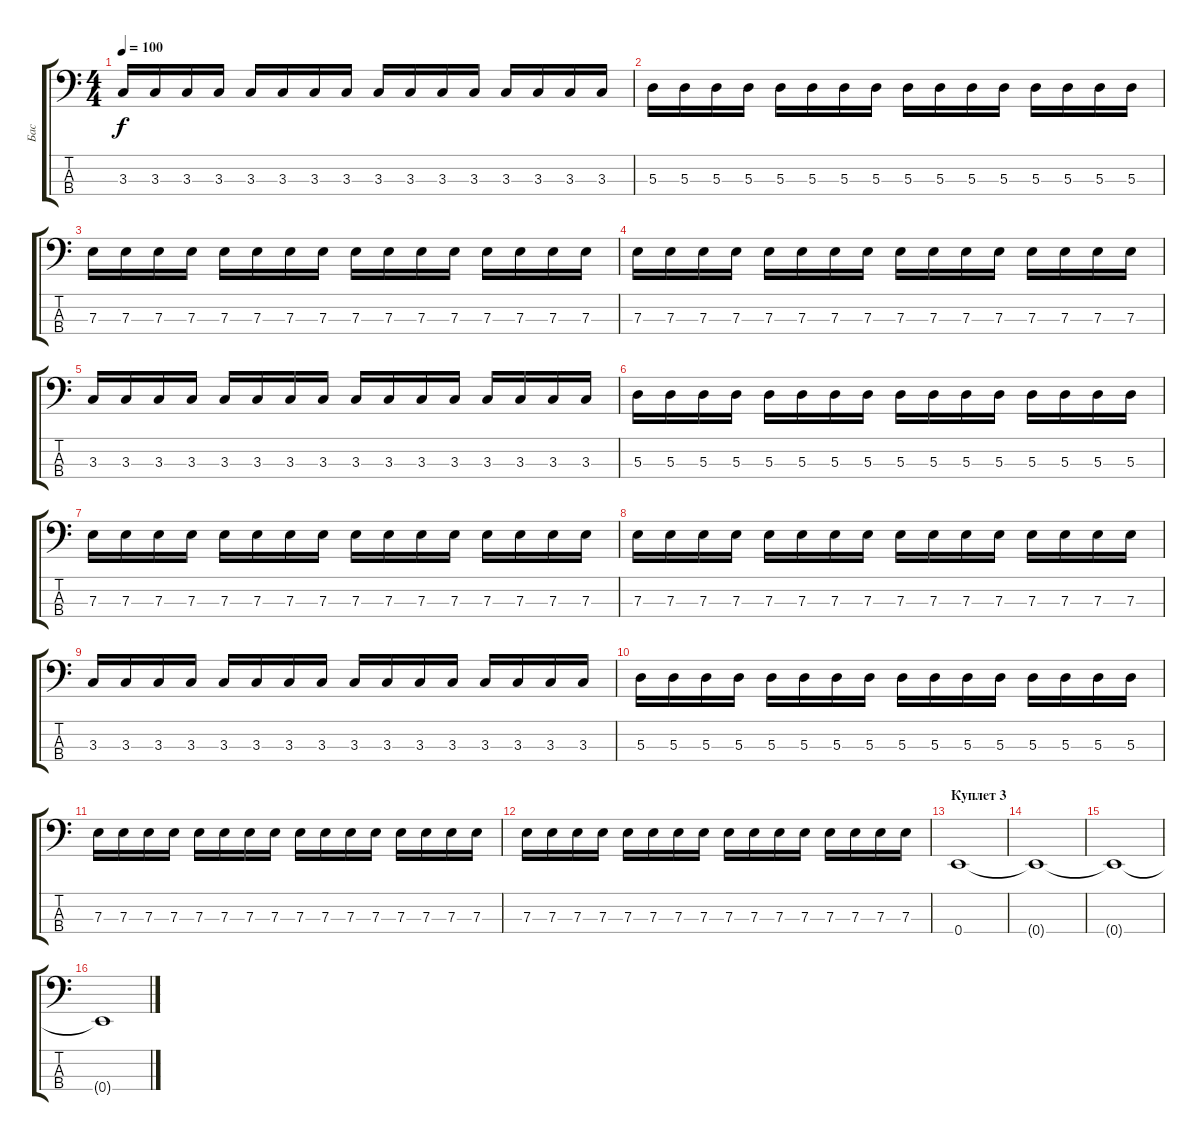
\track ("Бас" "Бас") {instrument synthbass2}
\staff {score tabs}
\tuning (G2 D2 A1 E1) {hide}
\ts (4 4)
\tempo 100
\clef f4
\ks c
3.3.16{dy f} 3.3.16 3.3.16 3.3.16 3.3.16 3.3.16 3.3.16 3.3.16 3.3.16 3.3.16 3.3.16 3.3.16 3.3.16 3.3.16 3.3.16 3.3.16 |
5.3.16 5.3.16 5.3.16 5.3.16 5.3.16 5.3.16 5.3.16 5.3.16 5.3.16 5.3.16 5.3.16 5.3.16 5.3.16 5.3.16 5.3.16 5.3.16 |
7.3.16 7.3.16 7.3.16 7.3.16 7.3.16 7.3.16 7.3.16 7.3.16 7.3.16 7.3.16 7.3.16 7.3.16 7.3.16 7.3.16 7.3.16 7.3.16 |
7.3.16 7.3.16 7.3.16 7.3.16 7.3.16 7.3.16 7.3.16 7.3.16 7.3.16 7.3.16 7.3.16 7.3.16 7.3.16 7.3.16 7.3.16 7.3.16 |
3.3.16 3.3.16 3.3.16 3.3.16 3.3.16 3.3.16 3.3.16 3.3.16 3.3.16 3.3.16 3.3.16 3.3.16 3.3.16 3.3.16 3.3.16 3.3.16 |
5.3.16 5.3.16 5.3.16 5.3.16 5.3.16 5.3.16 5.3.16 5.3.16 5.3.16 5.3.16 5.3.16 5.3.16 5.3.16 5.3.16 5.3.16 5.3.16 |
7.3.16 7.3.16 7.3.16 7.3.16 7.3.16 7.3.16 7.3.16 7.3.16 7.3.16 7.3.16 7.3.16 7.3.16 7.3.16 7.3.16 7.3.16 7.3.16 |
7.3.16 7.3.16 7.3.16 7.3.16 7.3.16 7.3.16 7.3.16 7.3.16 7.3.16 7.3.16 7.3.16 7.3.16 7.3.16 7.3.16 7.3.16 7.3.16 |
3.3.16 3.3.16 3.3.16 3.3.16 3.3.16 3.3.16 3.3.16 3.3.16 3.3.16 3.3.16 3.3.16 3.3.16 3.3.16 3.3.16 3.3.16 3.3.16 |
5.3.16 5.3.16 5.3.16 5.3.16 5.3.16 5.3.16 5.3.16 5.3.16 5.3.16 5.3.16 5.3.16 5.3.16 5.3.16 5.3.16 5.3.16 5.3.16 |
7.3.16 7.3.16 7.3.16 7.3.16 7.3.16 7.3.16 7.3.16 7.3.16 7.3.16 7.3.16 7.3.16 7.3.16 7.3.16 7.3.16 7.3.16 7.3.16 |
7.3.16 7.3.16 7.3.16 7.3.16 7.3.16 7.3.16 7.3.16 7.3.16 7.3.16 7.3.16 7.3.16 7.3.16 7.3.16 7.3.16 7.3.16 7.3.16 |
\section ("" "Куплет 3")
0.4.1 |
0.4{t}.1 |
0.4{t}.1 |
0.4{t}.1
